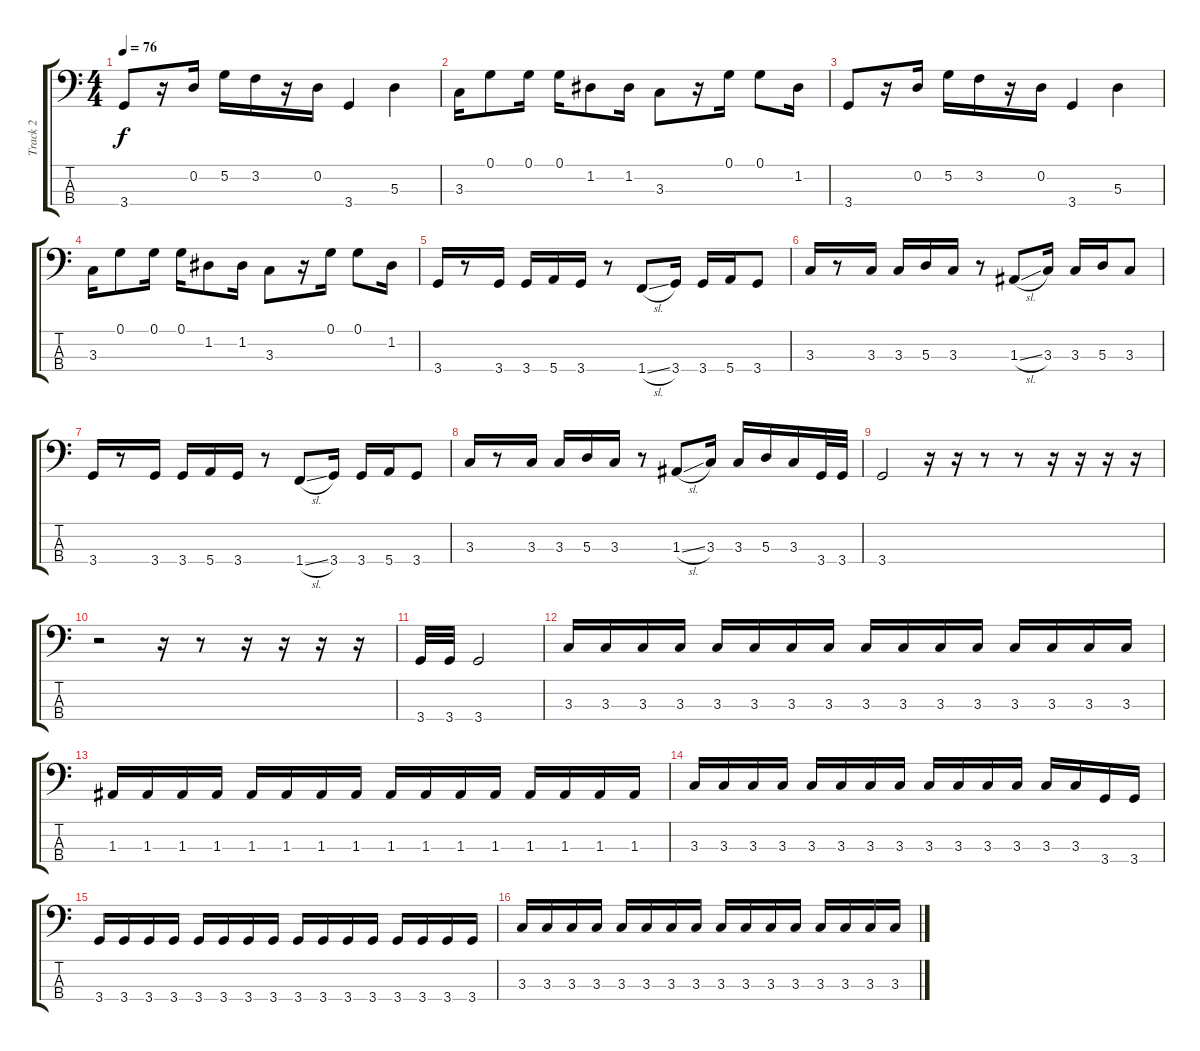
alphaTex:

\track ("Track 2" "Track 2") {instrument electricbassfinger}
\staff {score tabs}
\tuning (G2 D2 A1 E1) {hide}
\ts (4 4)
\tempo 76
\clef f4
\ks c
3.4.8{dy f} r.16 0.2.16 5.2.16 3.2.16 r.16 0.2.16 3.4.4 5.3.4 |
3.3.16 0.1.8 0.1.16 0.1.16 1.2.8 1.2.16 3.3.8 r.16 0.1.16 0.1.8 1.2.16 |
3.4.8 r.16 0.2.16 5.2.16 3.2.16 r.16 0.2.16 3.4.4 5.3.4 |
3.3.16 0.1.8 0.1.16 0.1.16 1.2.8 1.2.16 3.3.8 r.16 0.1.16 0.1.8 1.2.16 |
3.4.16 r.8 3.4.16 3.4.16 5.4.16 3.4.16 r.8 1.4{sl}.8 3.4.16 3.4.16 5.4.16 3.4.8 |
3.3.16 r.8 3.3.16 3.3.16 5.3.16 3.3.16 r.8 1.3{sl}.8 3.3.16 3.3.16 5.3.16 3.3.8 |
3.4.16 r.8 3.4.16 3.4.16 5.4.16 3.4.16 r.8 1.4{sl}.8 3.4.16 3.4.16 5.4.16 3.4.8 |
3.3.16 r.8 3.3.16 3.3.16 5.3.16 3.3.16 r.8 1.3{sl}.8 3.3.16 3.3.16 5.3.16 3.3.16 3.4.32 3.4.32 |
3.4.2 r.16 r.16 r.8 r.8 r.16 r.16 r.16 r.16 |
r.2 r.16 r.8 r.16 r.16 r.16 r.16 |
3.4.32 3.4.32 3.4.2 |
3.3.16 3.3.16 3.3.16 3.3.16 3.3.16 3.3.16 3.3.16 3.3.16 3.3.16 3.3.16 3.3.16 3.3.16 3.3.16 3.3.16 3.3.16 3.3.16 |
1.3.16 1.3.16 1.3.16 1.3.16 1.3.16 1.3.16 1.3.16 1.3.16 1.3.16 1.3.16 1.3.16 1.3.16 1.3.16 1.3.16 1.3.16 1.3.16 |
3.3.16 3.3.16 3.3.16 3.3.16 3.3.16 3.3.16 3.3.16 3.3.16 3.3.16 3.3.16 3.3.16 3.3.16 3.3.16 3.3.16 3.4.16 3.4.16 |
3.4.16 3.4.16 3.4.16 3.4.16 3.4.16 3.4.16 3.4.16 3.4.16 3.4.16 3.4.16 3.4.16 3.4.16 3.4.16 3.4.16 3.4.16 3.4.16 |
3.3.16 3.3.16 3.3.16 3.3.16 3.3.16 3.3.16 3.3.16 3.3.16 3.3.16 3.3.16 3.3.16 3.3.16 3.3.16 3.3.16 3.3.16 3.3.16
